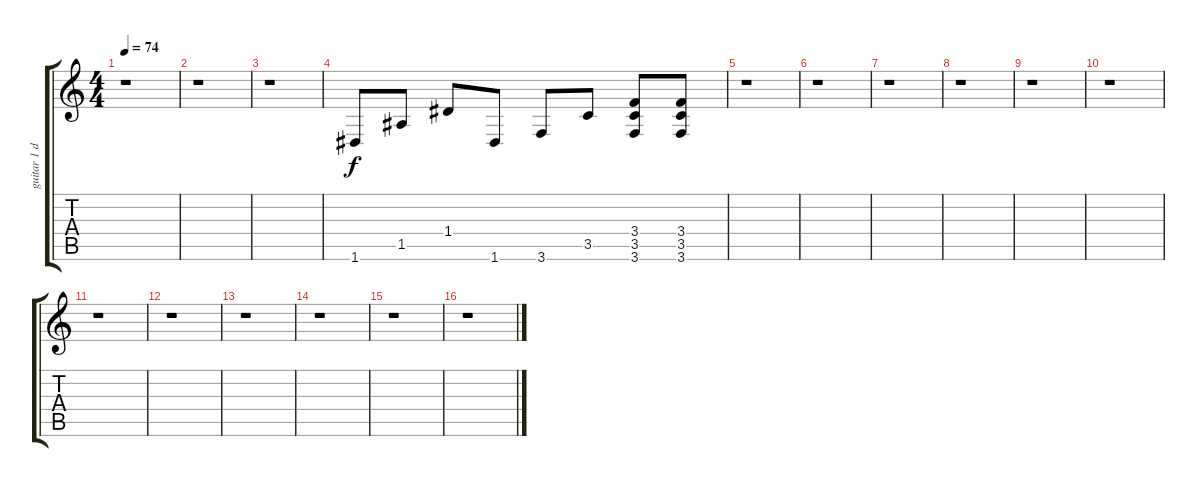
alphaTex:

\track ("guitar 1 dist" "guitar 1 d") {instrument electricguitarclean}
\staff {score tabs}
\tuning (E4 B3 G3 D3 A2 D2) {hide}
\ts (4 4)
\tempo 74
\clef g2
\ks c
r.1{dy f} |
r.1 |
r.1 |
1.6.8 1.5.8 1.4.8 1.6.8 3.6.8 3.5.8 (3.4 3.5 3.6).8 (3.4 3.5 3.6).8 |
r.1 |
r.1 |
r.1 |
r.1 |
r.1 |
r.1 |
r.1 |
r.1 |
r.1 |
r.1 |
r.1 |
r.1
